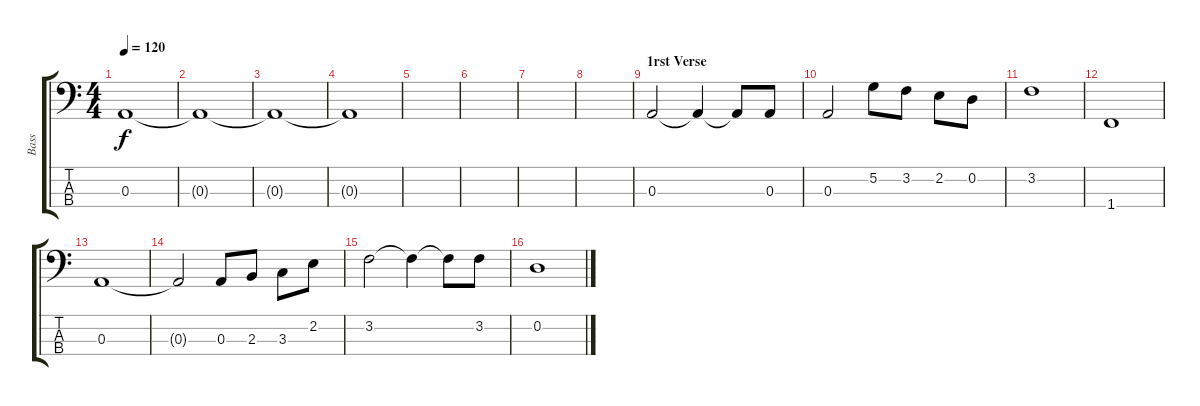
\track ("Bass" "Bass") {instrument electricbassfinger}
\staff {score tabs}
\tuning (G2 D2 A1 E1) {hide}
\ts (4 4)
\tempo 120
\clef f4
\ks c
0.3.1{dy f volume 10} |
0.3{t}.1{volume 7} |
0.3{t}.1{volume 4} |
0.3{t}.1{volume 0} |
|
|
|
|
\section ("" "1rst Verse")
0.3.2{volume 13} 0.3{t}.4 0.3{t}.8 0.3.8 |
0.3.2 5.2.8 3.2.8 2.2.8 0.2.8 |
3.2.1 |
1.4.1 |
0.3.1 |
0.3{t}.2 0.3.8 2.3.8 3.3.8 2.2.8 |
3.2.2 3.2{t}.4 3.2{t}.8 3.2.8 |
0.2.1
